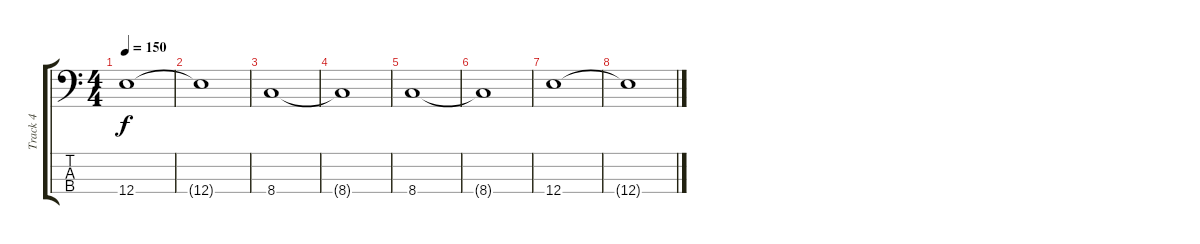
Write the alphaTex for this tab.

\track ("Track 4" "Track 4") {instrument electricbassfinger}
\staff {score tabs}
\tuning (G2 D2 A1 E1) {hide}
\ts (4 4)
\tempo 150
\clef f4
\ks c
12.4.1{dy f} |
12.4{t}.1 |
8.4.1 |
8.4{t}.1 |
8.4.1 |
8.4{t}.1 |
12.4.1 |
12.4{t}.1
